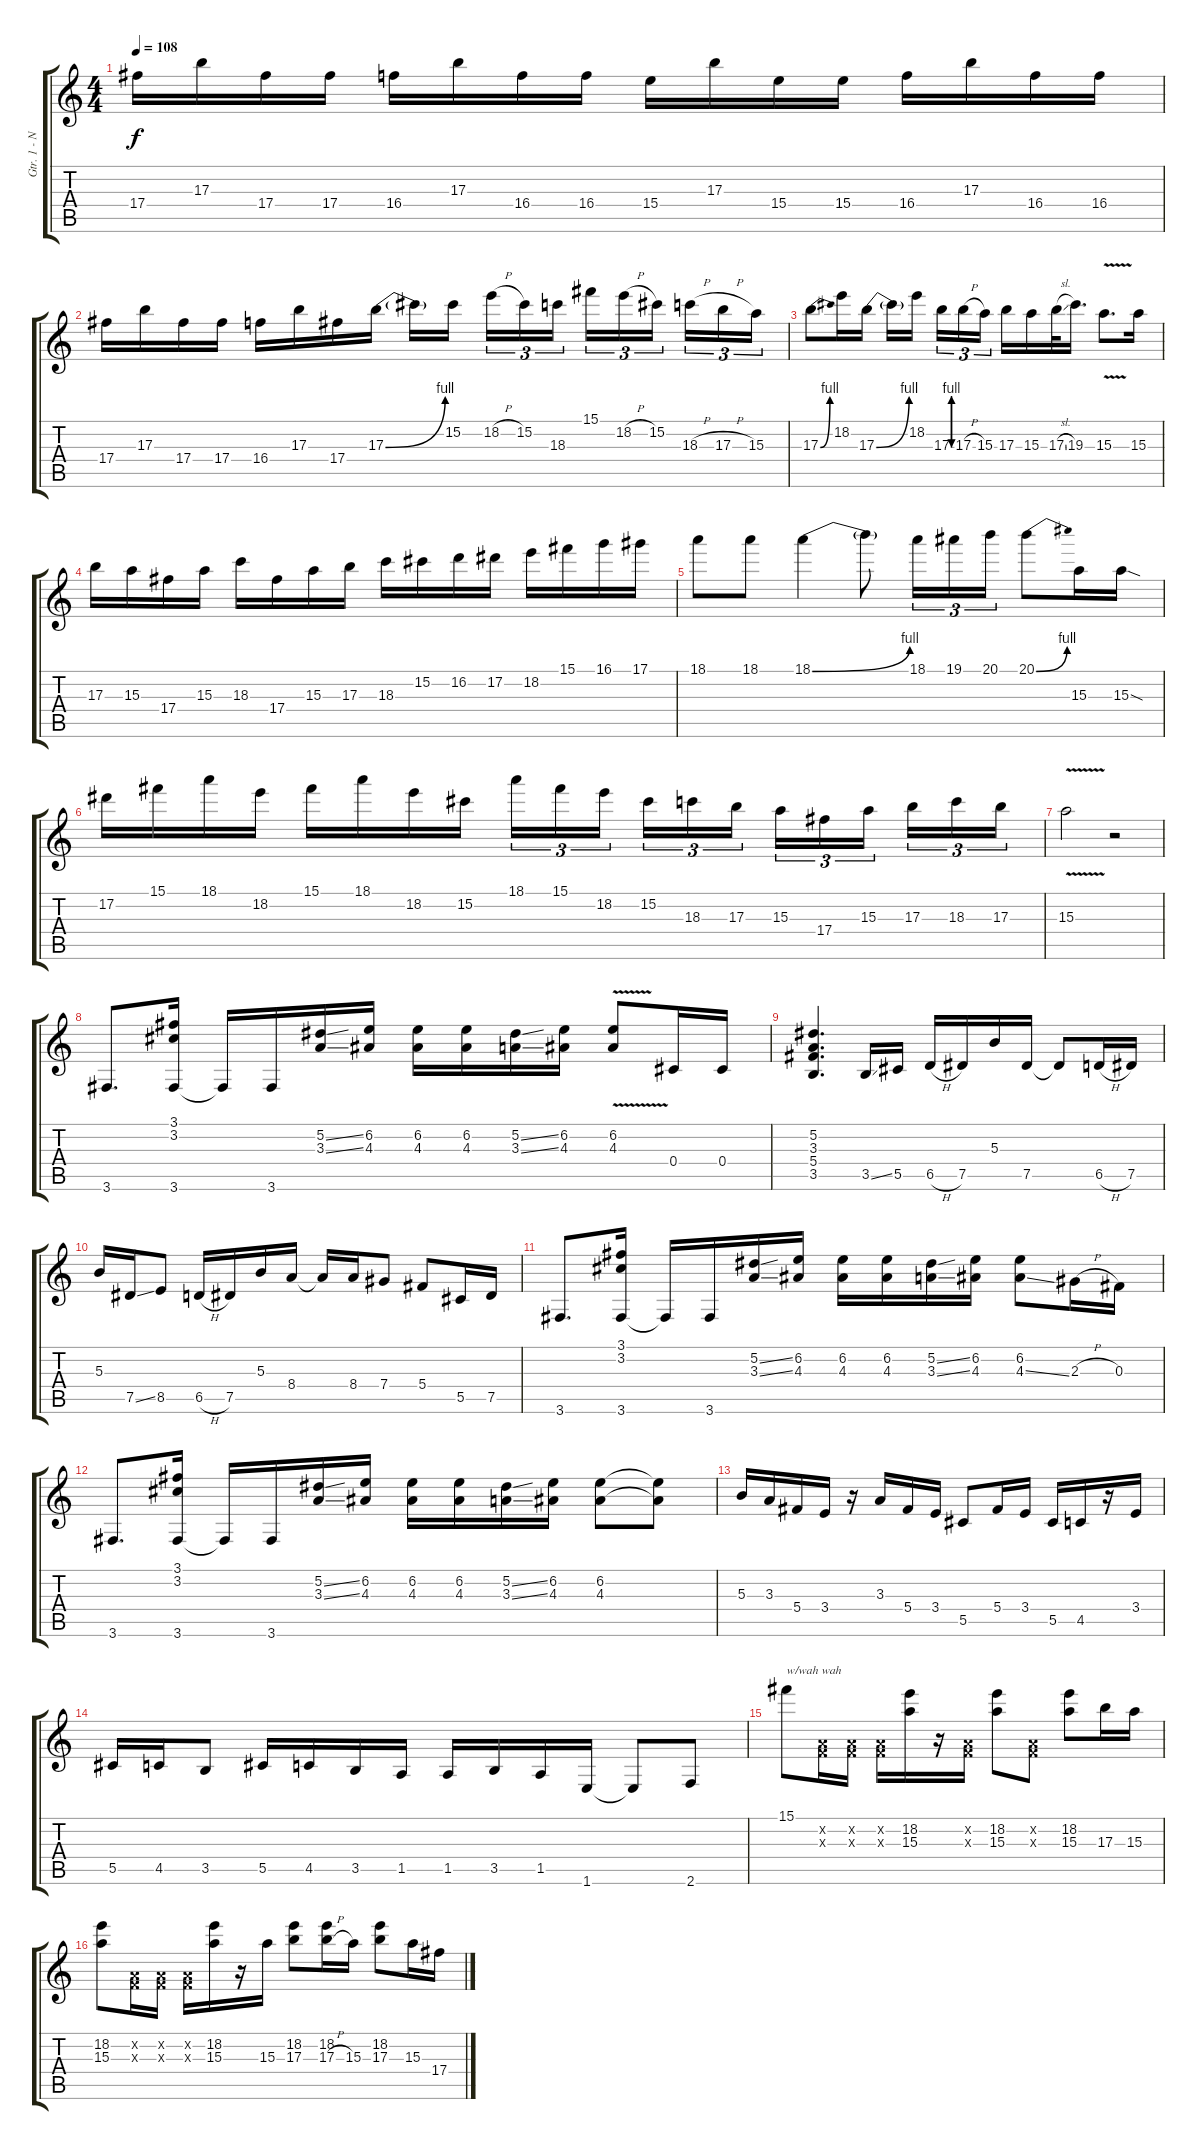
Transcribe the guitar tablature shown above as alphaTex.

\track ("Gtr. 1 - Nuno" "Gtr. 1 - N") {instrument distortionguitar}
\staff {score tabs}
\tuning (Eb4 Bb3 Gb3 Db3 Ab2 Eb2) {hide}
\ts (4 4)
\tempo 108
\clef g2
\ks c
17.4.16{dy f} 17.3.16 17.4.16 17.4.16 16.4.16 17.3.16 16.4.16 16.4.16 15.4.16 17.3.16 15.4.16 15.4.16 16.4.16 17.3.16 16.4.16 16.4.16 |
17.4.16 17.3.16 17.4.16 17.4.16 16.4.16 17.3.16 17.4.16 17.3{be (bend 0 0 60 4)}.16 17.3{t}.16 15.2.16{beam splitsecondary} 18.2{h}.16{tu (3 2)} 15.2.16{tu (3 2)} 18.3.16{tu (3 2)} 15.1.16{tu (3 2)} 18.2{h}.16{tu (3 2)} 15.2.16{tu (3 2) beam splitsecondary} 18.3{h}.16{tu (3 2)} 17.3{h}.16{tu (3 2)} 15.3.16{tu (3 2)} |
17.3{be (bend 0 0 60 4)}.8 18.2.16 17.3{be (bend 0 0 60 4)}.16 17.3{t}.16 18.2.16{beam splitsecondary} 17.3{be (custom 0 0 15 4 30 4 45 0 60 0)}.16{tu (3 2)} 17.3{h}.16{tu (3 2)} 15.3.16{tu (3 2)} 17.3.16 15.3.16 17.3{sl}.32 19.3.16{d} 15.3{v}.8{d} 15.3.16 |
17.3.16 15.3.16 17.4.16 15.3.16 18.3.16 17.4.16 15.3.16 17.3.16 18.3.16 15.2.16 16.2.16 17.2.16 18.2.16 15.1.16 16.1.16 17.1.16 |
18.1.8 18.1.8 18.1{be (bend 0 0 60 4)}.4 18.1{t}.8 18.1.16{tu (3 2)} 19.1.16{tu (3 2)} 20.1.16{tu (3 2)} 20.1{be (bend 0 0 60 4)}.8 15.3.16 15.3{sod}.16 |
17.2.16 15.1.16 18.1.16 18.2.16 15.1.16 18.1.16 18.2.16 15.2.16 18.1.16{tu (3 2)} 15.1.16{tu (3 2)} 18.2.16{tu (3 2) beam splitsecondary} 15.2.16{tu (3 2)} 18.3.16{tu (3 2)} 17.3.16{tu (3 2)} 15.3.16{tu (3 2)} 17.4.16{tu (3 2)} 15.3.16{tu (3 2) beam splitsecondary} 17.3.16{tu (3 2)} 18.3.16{tu (3 2)} 17.3.16{tu (3 2)} |
15.3{v}.2 r.2 |
3.6.8{d} (3.1 3.2 3.6).16 3.6{t}.16 3.6.16 (5.2{ss} 3.3{ss}).16 (6.2 4.3).16 (6.2 4.3).16 (6.2 4.3).16 (5.2{ss} 3.3{ss}).16 (6.2 4.3).16 (6.2{v} 4.3{v}).8 0.4.16 0.4.16 |
(5.2 3.3 5.4 3.5).4{d} 3.5{ss}.16 5.5.16 6.5{h}.16 7.5.16 5.3.16 7.5.16 7.5{t}.8 6.5{h}.16 7.5.16 |
5.3.16 7.5{ss}.16 8.5.8 6.5{h}.16 7.5.16 5.3.16 8.4.16 8.4{t}.16 8.4.16 7.4.8 5.4.8 5.5.16 7.5.16 |
3.6.8{d} (3.1 3.2 3.6).16 3.6{t}.16 3.6.16 (5.2{ss} 3.3{ss}).16 (6.2 4.3).16 (6.2 4.3).16 (6.2 4.3).16 (5.2{ss} 3.3{ss}).16 (6.2 4.3).16 (6.2 4.3{ss}).8 2.3{h}.16 0.3.16 |
3.6.8{d} (3.1 3.2 3.6).16 3.6{t}.16 3.6.16 (5.2{ss} 3.3{ss}).16 (6.2 4.3).16 (6.2 4.3).16 (6.2 4.3).16 (5.2{ss} 3.3{ss}).16 (6.2 4.3).16 (6.2 4.3).8 (6.2{t} 4.3{t}).8 |
5.3.16 3.3.16 5.4.16 3.4.16 r.16 3.3.16 5.4.16 3.4.16 5.5.8 5.4.16 3.4.16 5.5.16 4.5.16 r.16 3.4.16 |
5.5.16 4.5.16 3.5.8 5.5.16 4.5.16 3.5.16 1.5.16 1.5.16 3.5.16 1.5.16 1.6.16 1.6{t}.8 2.6.8 |
15.1.8{txt "w/wah wah"} (-1.2{x} -1.3{x}).16 (-1.2{x} -1.3{x}).16 (-1.2{x} -1.3{x}).16 (18.2 15.3).16 r.16 (-1.2{x} -1.3{x}).16 (18.2 15.3).8 (-1.2{x} -1.3{x}).8 (18.2 15.3).8 17.3.16 15.3.16 |
(18.2 15.3).8 (-1.2{x} -1.3{x}).16 (-1.2{x} -1.3{x}).16 (-1.2{x} -1.3{x}).16 (18.2 15.3).16 r.16 15.3.16 (18.2 17.3).8 (18.2 17.3{h}).16 15.3.16 (18.2 17.3).8 15.3.16 17.4.16
